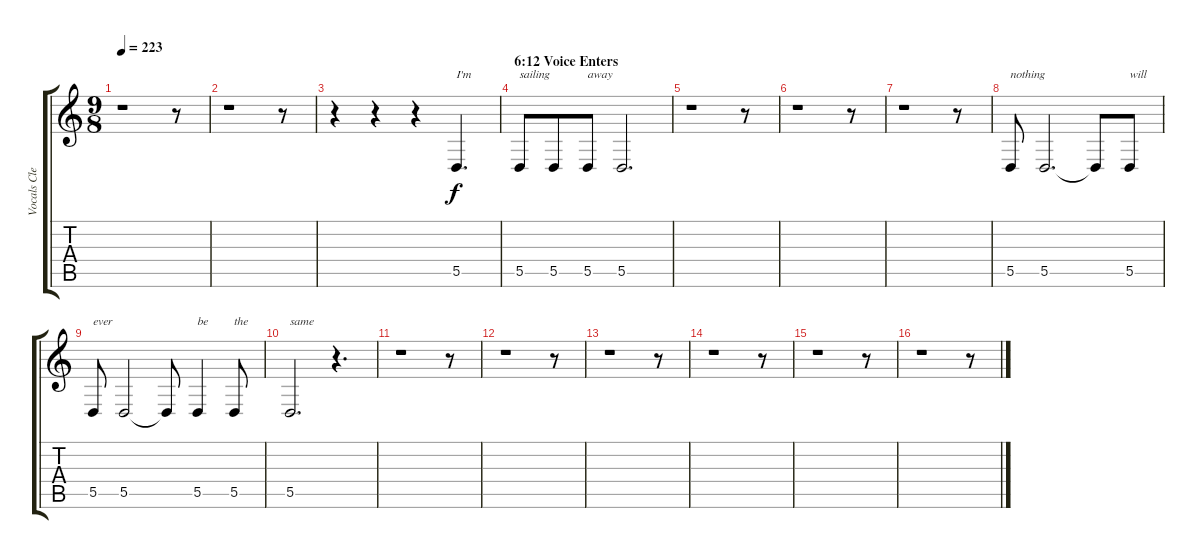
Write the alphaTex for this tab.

\track ("Vocals Clean" "Vocals Cle") {instrument pad4choir}
\staff {score tabs}
\tuning (E4 B3 G3 D3 A2 E2) {hide}
\ts (9 8)
\tempo 223
\clef g2
\ks c
r.1{dy f} r.8 |
r.1 r.8 |
r.4 r.4 r.4 5.5.4{d txt "I'm"} |
\section ("" "6:12 Voice Enters")
5.5.8{txt "sailing"} 5.5.8 5.5.8{txt "away"} 5.5.2{d} |
r.1 r.8 |
r.1 r.8 |
r.1 r.8 |
5.5.8{txt "nothing"} 5.5.2{d} 5.5{t}.8 5.5.8{txt "will"} |
5.5.8{txt "ever"} 5.5.2 5.5{t}.8 5.5.4{txt "be"} 5.5.8{txt "the"} |
5.5.2{d txt "same"} r.4{d} |
r.1 r.8 |
r.1 r.8 |
r.1 r.8 |
r.1 r.8 |
r.1 r.8 |
r.1 r.8
